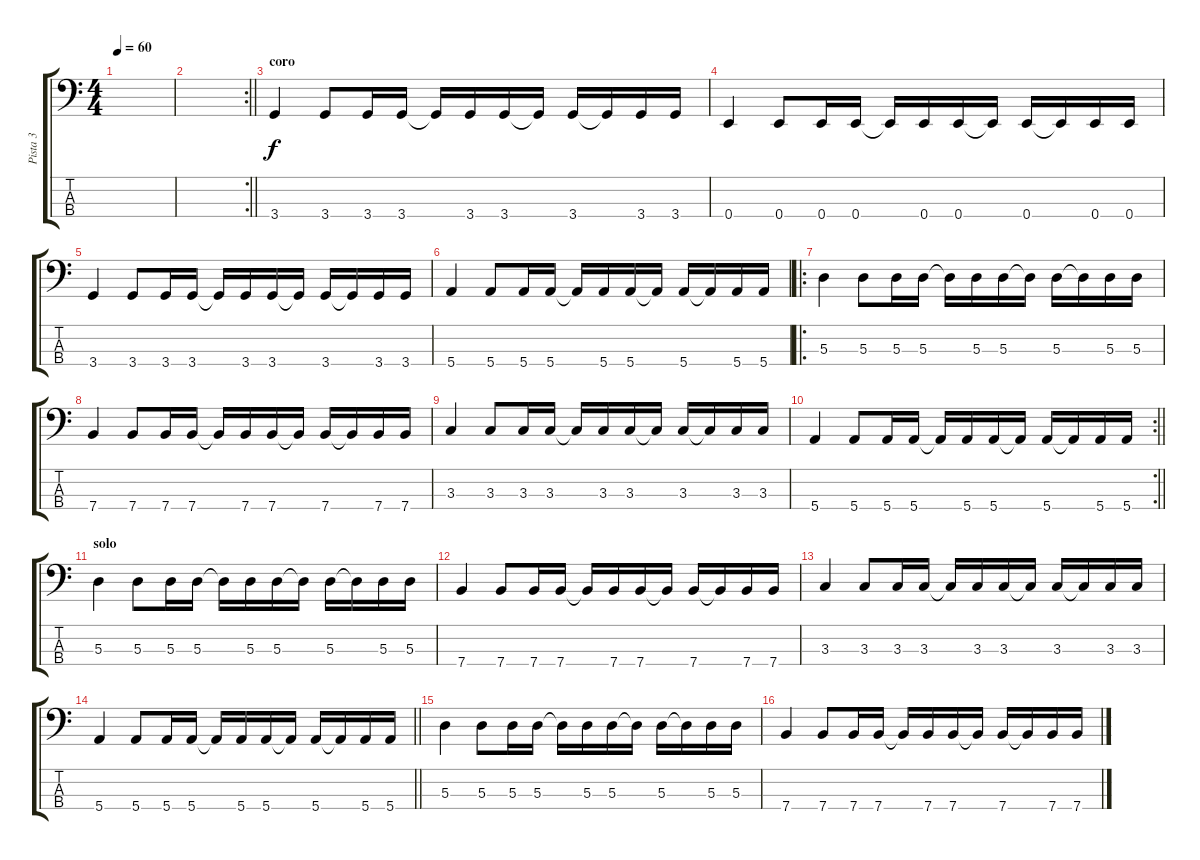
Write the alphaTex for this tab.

\track ("Pista 3" "Pista 3") {instrument electricbassfinger}
\staff {score tabs}
\tuning (G2 D2 A1 E1) {hide}
\ts (4 4)
\tempo 60
\clef f4
\ks c
|
\rc 2
\barLineRight lightlight
|
\section ("" "coro")
3.4.4 3.4.8 3.4.16 3.4.16 3.4{t}.16 3.4.16 3.4.16 3.4{t}.16 3.4.16 3.4{t}.16 3.4.16 3.4.16 |
0.4.4 0.4.8 0.4.16 0.4.16 0.4{t}.16 0.4.16 0.4.16 0.4{t}.16 0.4.16 0.4{t}.16 0.4.16 0.4.16 |
3.4.4 3.4.8 3.4.16 3.4.16 3.4{t}.16 3.4.16 3.4.16 3.4{t}.16 3.4.16 3.4{t}.16 3.4.16 3.4.16 |
5.4.4 5.4.8 5.4.16 5.4.16 5.4{t}.16 5.4.16 5.4.16 5.4{t}.16 5.4.16 5.4{t}.16 5.4.16 5.4.16 |
\ro
5.3.4 5.3.8 5.3.16 5.3.16 5.3{t}.16 5.3.16 5.3.16 5.3{t}.16 5.3.16 5.3{t}.16 5.3.16 5.3.16 |
7.4.4 7.4.8 7.4.16 7.4.16 7.4{t}.16 7.4.16 7.4.16 7.4{t}.16 7.4.16 7.4{t}.16 7.4.16 7.4.16 |
3.3.4 3.3.8 3.3.16 3.3.16 3.3{t}.16 3.3.16 3.3.16 3.3{t}.16 3.3.16 3.3{t}.16 3.3.16 3.3.16 |
\rc 2
\barLineRight lightlight
5.4.4 5.4.8 5.4.16 5.4.16 5.4{t}.16 5.4.16 5.4.16 5.4{t}.16 5.4.16 5.4{t}.16 5.4.16 5.4.16 |
\section ("" "solo")
5.3.4 5.3.8 5.3.16 5.3.16 5.3{t}.16 5.3.16 5.3.16 5.3{t}.16 5.3.16 5.3{t}.16 5.3.16 5.3.16 |
7.4.4 7.4.8 7.4.16 7.4.16 7.4{t}.16 7.4.16 7.4.16 7.4{t}.16 7.4.16 7.4{t}.16 7.4.16 7.4.16 |
3.3.4 3.3.8 3.3.16 3.3.16 3.3{t}.16 3.3.16 3.3.16 3.3{t}.16 3.3.16 3.3{t}.16 3.3.16 3.3.16 |
\barLineRight lightlight
5.4.4 5.4.8 5.4.16 5.4.16 5.4{t}.16 5.4.16 5.4.16 5.4{t}.16 5.4.16 5.4{t}.16 5.4.16 5.4.16 |
5.3.4 5.3.8 5.3.16 5.3.16 5.3{t}.16 5.3.16 5.3.16 5.3{t}.16 5.3.16 5.3{t}.16 5.3.16 5.3.16 |
7.4.4 7.4.8 7.4.16 7.4.16 7.4{t}.16 7.4.16 7.4.16 7.4{t}.16 7.4.16 7.4{t}.16 7.4.16 7.4.16
